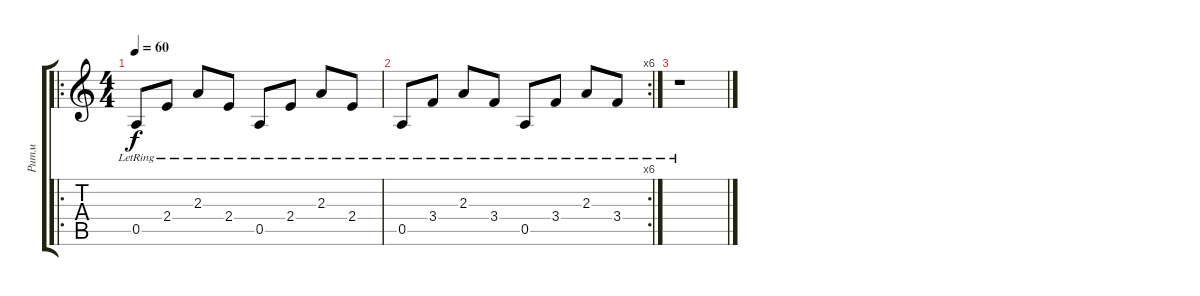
\track ("Ритм" "Ритм") {instrument acousticguitarsteel}
\staff {score tabs}
\tuning (E4 B3 G3 D3 A2 E2) {hide}
\ro
\ts (4 4)
\tempo 60
\clef g2
\ks c
0.5{lr}.8{dy f} 2.4{lr}.8 2.3{lr}.8 2.4{lr}.8 0.5{lr}.8 2.4{lr}.8 2.3{lr}.8 2.4{lr}.8 |
\rc 6
0.5{lr}.8 3.4{lr}.8 2.3{lr}.8 3.4{lr}.8 0.5{lr}.8 3.4{lr}.8 2.3{lr}.8 3.4{lr}.8 |
r.1
